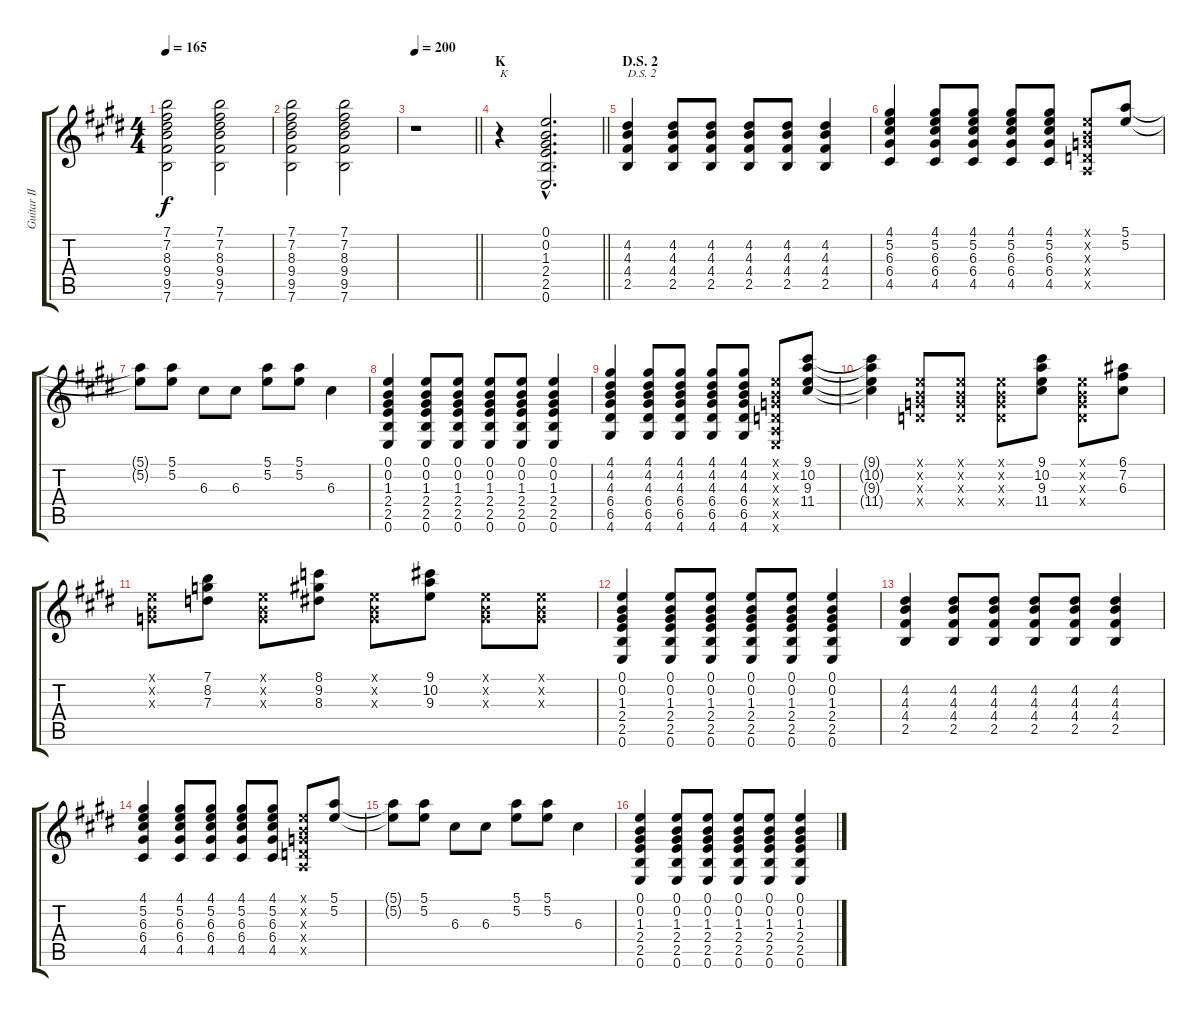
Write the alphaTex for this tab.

\track ("Guitar II" "Guitar II") {instrument distortionguitar}
\staff {score tabs}
\tuning (E4 B3 G3 D3 A2 E2) {hide}
\ts (4 4)
\tempo 165
\clef g2
\ks e
(7.1 7.2 8.3 9.4 9.5 7.6).2{dy f} (7.1 7.2 8.3 9.4 9.5 7.6).2 |
(7.1 7.2 8.3 9.4 9.5 7.6).2 (7.1 7.2 8.3 9.4 9.5 7.6).2 |
\tempo 200
\barLineRight lightlight
r.1 |
\section ("" "K")
\barLineRight lightlight
r.4{txt "K" instrument distortionguitar} (0.1{hac} 0.2{hac} 1.3{hac} 2.4{hac} 2.5{hac} 0.6{hac}).2{d} |
\section ("" "D.S. 2")
(4.2 4.3 4.4 2.5).4{txt "D.S. 2"} (4.2 4.3 4.4 2.5).8 (4.2 4.3 4.4 2.5).8 (4.2 4.3 4.4 2.5).8 (4.2 4.3 4.4 2.5).8 (4.2 4.3 4.4 2.5).4 |
(4.1 5.2 6.3 6.4 4.5).4 (4.1 5.2 6.3 6.4 4.5).8 (4.1 5.2 6.3 6.4 4.5).8 (4.1 5.2 6.3 6.4 4.5).8 (4.1 5.2 6.3 6.4 4.5).8 (0.1{x} 0.2{x} 0.3{x} 0.4{x} 0.5{x}).8 (5.1 5.2).8{volume 16} |
(5.1{t} 5.2{t}).8 (5.1 5.2).8 6.3.8 6.3.8 (5.1 5.2).8 (5.1 5.2).8 6.3.4 |
(0.1 0.2 1.3 2.4 2.5 0.6).4{volume 10} (0.1 0.2 1.3 2.4 2.5 0.6).8 (0.1 0.2 1.3 2.4 2.5 0.6).8 (0.1 0.2 1.3 2.4 2.5 0.6).8 (0.1 0.2 1.3 2.4 2.5 0.6).8 (0.1 0.2 1.3 2.4 2.5 0.6).4 |
(4.1 4.2 4.3 6.4 6.5 4.6).4 (4.1 4.2 4.3 6.4 6.5 4.6).8 (4.1 4.2 4.3 6.4 6.5 4.6).8 (4.1 4.2 4.3 6.4 6.5 4.6).8 (4.1 4.2 4.3 6.4 6.5 4.6).8 (0.1{x} 0.2{x} 0.3{x} 0.4{x} 0.5{x} 0.6{x}).8 (9.1 10.2 9.3 11.4).8 |
(9.1{t} 10.2{t} 9.3{t} 11.4{t}).4 (0.1{x} 0.2{x} 0.3{x} 0.4{x}).8 (0.1{x} 0.2{x} 0.3{x} 0.4{x}).8 (0.1{x} 0.2{x} 0.3{x} 0.4{x}).8 (9.1 10.2 9.3 11.4).8 (0.1{x} 0.2{x} 0.3{x} 0.4{x}).8 (6.1 7.2 6.3).8 |
(0.1{x} 0.2{x} 0.3{x}).8 (7.1 8.2 7.3).8 (0.1{x} 0.2{x} 0.3{x}).8 (8.1 9.2 8.3).8 (0.1{x} 0.2{x} 0.3{x}).8 (9.1 10.2 9.3).8 (0.1{x} 0.2{x} 0.3{x}).8 (0.1{x} 0.2{x} 0.3{x}).8 |
(0.1 0.2 1.3 2.4 2.5 0.6).4 (0.1 0.2 1.3 2.4 2.5 0.6).8 (0.1 0.2 1.3 2.4 2.5 0.6).8 (0.1 0.2 1.3 2.4 2.5 0.6).8 (0.1 0.2 1.3 2.4 2.5 0.6).8 (0.1 0.2 1.3 2.4 2.5 0.6).4 |
(4.2 4.3 4.4 2.5).4 (4.2 4.3 4.4 2.5).8 (4.2 4.3 4.4 2.5).8 (4.2 4.3 4.4 2.5).8 (4.2 4.3 4.4 2.5).8 (4.2 4.3 4.4 2.5).4 |
(4.1 5.2 6.3 6.4 4.5).4 (4.1 5.2 6.3 6.4 4.5).8 (4.1 5.2 6.3 6.4 4.5).8 (4.1 5.2 6.3 6.4 4.5).8 (4.1 5.2 6.3 6.4 4.5).8 (0.1{x} 0.2{x} 0.3{x} 0.4{x} 0.5{x}).8 (5.1 5.2).8{volume 16} |
(5.1{t} 5.2{t}).8 (5.1 5.2).8 6.3.8 6.3.8 (5.1 5.2).8 (5.1 5.2).8 6.3.4 |
(0.1 0.2 1.3 2.4 2.5 0.6).4{volume 10} (0.1 0.2 1.3 2.4 2.5 0.6).8 (0.1 0.2 1.3 2.4 2.5 0.6).8 (0.1 0.2 1.3 2.4 2.5 0.6).8 (0.1 0.2 1.3 2.4 2.5 0.6).8 (0.1 0.2 1.3 2.4 2.5 0.6).4
